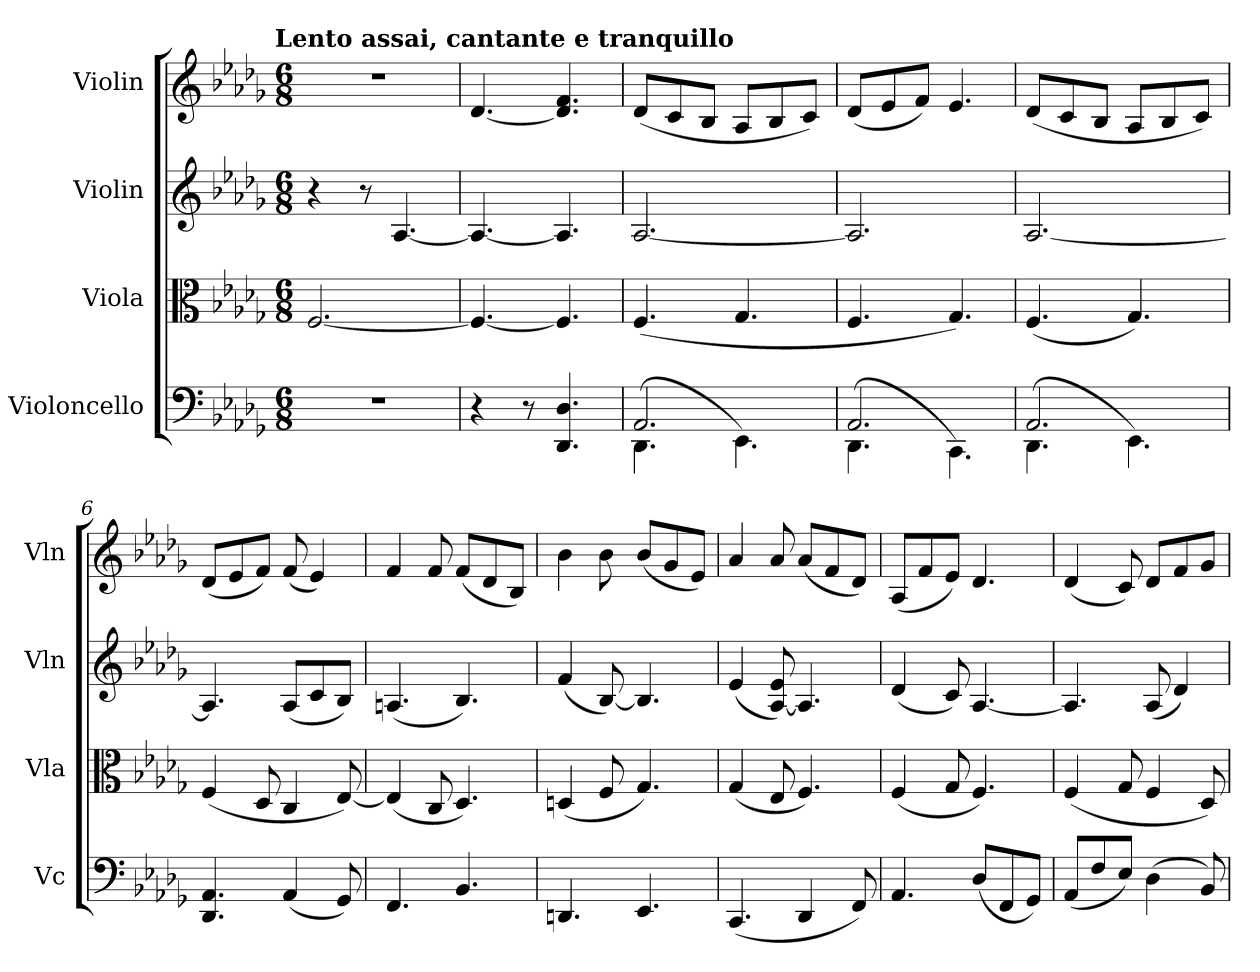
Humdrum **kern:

**kern	**kern	**kern	**kern
*part4	*part3	*part2	*part1
*staff4	*staff3	*staff2	*staff1
*I"Violoncello	*I"Viola	*I"Violin	*I"Violin
*I'Vc	*I'Vla	*I'Vln	*I'Vln
*clefF4	*clefC3	*clefG2	*clefG2
*k[b-e-a-d-g-]	*k[b-e-a-d-g-]	*k[b-e-a-d-g-]	*k[b-e-a-d-g-]
*D-:	*D-:	*D-:	*D-:
!!LO:TX:omd:t=Lento assai, cantante e tranquillo
*M6/8	*M6/8	*M6/8	*M6/8
*MM40	*MM40	*MM40	*MM40
=1	=1	=1	=1
2.r	[2.F/	4r	2.r
.	.	8r	.
.	.	[4.A-/	.
=2	=2	=2	=2
4r	4.F/_	4.A-/_	[4.d-/
8r	.	.	.
4.DD-/ 4.D-/	4.F/]	4.A-/]	4.d-]/ 4.f/
=3	=3	=3	=3
*^	*	*	*
(4.DD-\	2.AA-/	(4.F/	[2.A-/	(8d-/L
.	.	.	.	8c/
.	.	.	.	8B-/J
4.EE-\)	.	4.G-/	.	8A-/L
.	.	.	.	8B-/
.	.	.	.	8c/J)
=4	=4	=4	=4	=4
(4.DD-\	2.AA-/	4.F/	2.A-/]	(8d-/L
.	.	.	.	8e-/
.	.	.	.	8f/J)
4.CC\)	.	4.G-/)	.	4.e-/
=5	=5	=5	=5	=5
(4.DD-\	2.AA-/	(4.F/	[2.A-/	(8d-/L
.	.	.	.	8c/
.	.	.	.	8B-/J
4.EE-\)	.	4.G-/)	.	8A-/L
.	.	.	.	8B-/
.	.	.	.	8c/J)
*v	*v	*	*	*
=6	=6	=6	=6
4.DD-/ 4.AA-/	(4F/	4.A-/]	(8d-/L
.	.	.	8e-/
.	8D-/	.	8f/J)
(4AA-/	4C/	(8A-/L	(8f/
.	.	8c/	4e-/)
8GG-/)	[8E-/)	8B-/J)	.
=7	=7	=7	=7
4.FF/	(4E-/]	(4.An/	4f/
.	8C/	.	8f/
4.BB-/	4.D-/)	4.B-/)	(8f/L
.	.	.	8d-/
.	.	.	8B-/J)
=8	=8	=8	=8
4.DDn/	(4Dn/	(4f/	4b-\
.	8F/	[8B-/)	8b-\
4.EE-/	4.G-/)	4.B-/]	(8b-/L
.	.	.	8g-/
.	.	.	8e-/J)
=9	=9	=9	=9
(4.CC/	(4G-/	(4e-/	4a-/
.	8E-/	[8A-/ 8e-/)	8a-/
4DD-/	4.F/)	4.A-/]	(8a-/L
.	.	.	8f/
8FF/)	.	.	8d-/J)
=10	=10	=10	=10
4.AA-/	(4F/	(4d-/	(8A-/L
.	.	.	8f/
.	8G-/	8c/)	8e-/J)
(8D-/L	4.F/)	[4.A-/	4.d-/
8FF/	.	.	.
8GG-/J)	.	.	.
=11	=11	=11	=11
(8AA-/L	(4F/	4.A-/]	(4d-/
8F/	.	.	.
8E-/J)	8G-/	.	8c/)
(4D-\	4F/	(8A-/	8d-/L
.	.	4d-/)	8f/
8BB-/)	8D-/)	.	8g-/J
=	=	=	=
*-	*-	*-	*-
